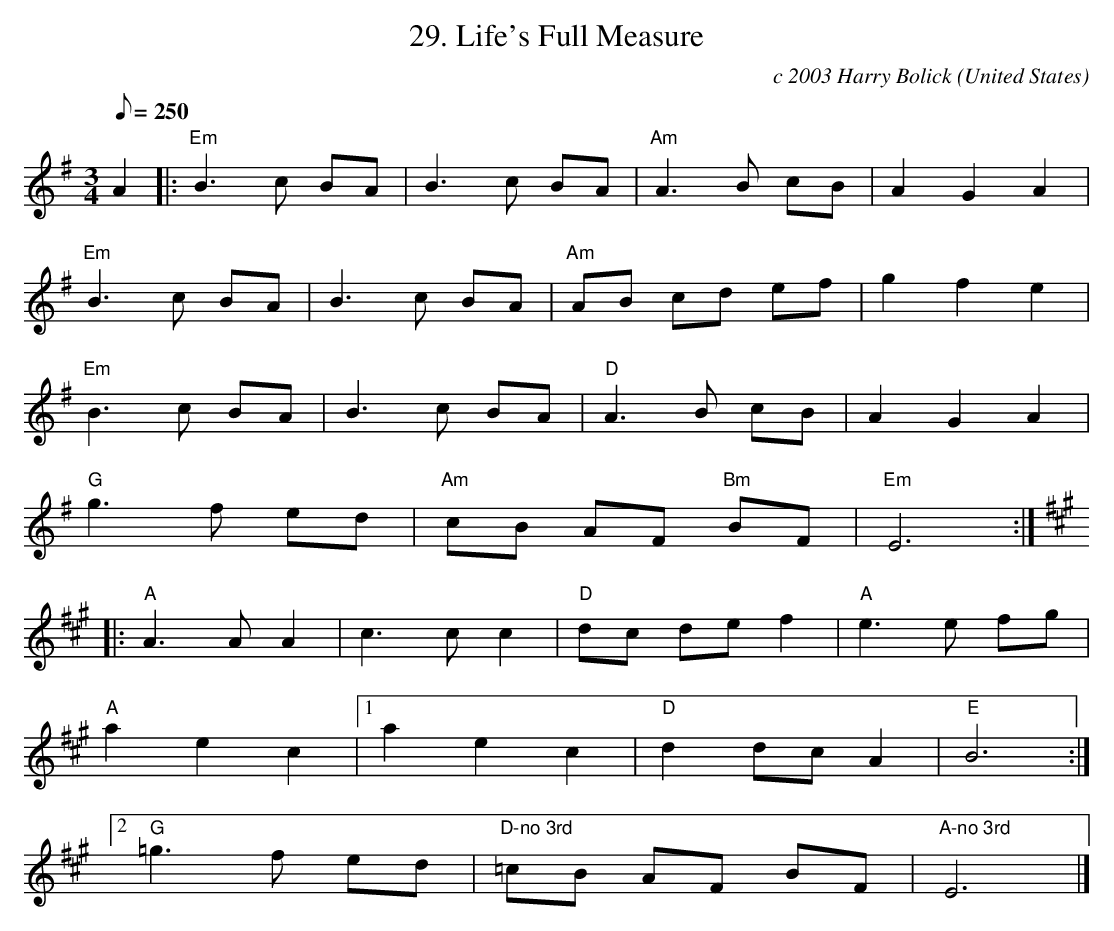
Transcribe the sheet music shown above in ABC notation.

X:1
T:29. Life's Full Measure
C:c 2003 Harry Bolick
O:United States
M:3/4
L:1/8
Q:250
K:Em
 A2|: "Em" B3 c BA | B3 c BA | "Am" A3 B cB | A2 G2 A2 |
 "Em" B3 c BA | B3 c BA | "Am" AB cd ef | g2 f2 e2 |
"Em" B3 c BA | B3 c BA | "D" A3 B cB | A2 G2 A2 |
"G" g3 f ed | "Am" cB AF "Bm" BF | "Em" E6 :|
K:A
|: "A" A3 A A2 | c3 c c2 | "D" dc de f2 | "A" e3 e fg |
"A" a2 e2 c2 |[1 a2 e2 c2 | "D" d2 dc A2 | "E" B6 :|
[2 "G" =g3 f ed | "D-no 3rd" =cB AF BF | "A-no 3rd" E6 |]
